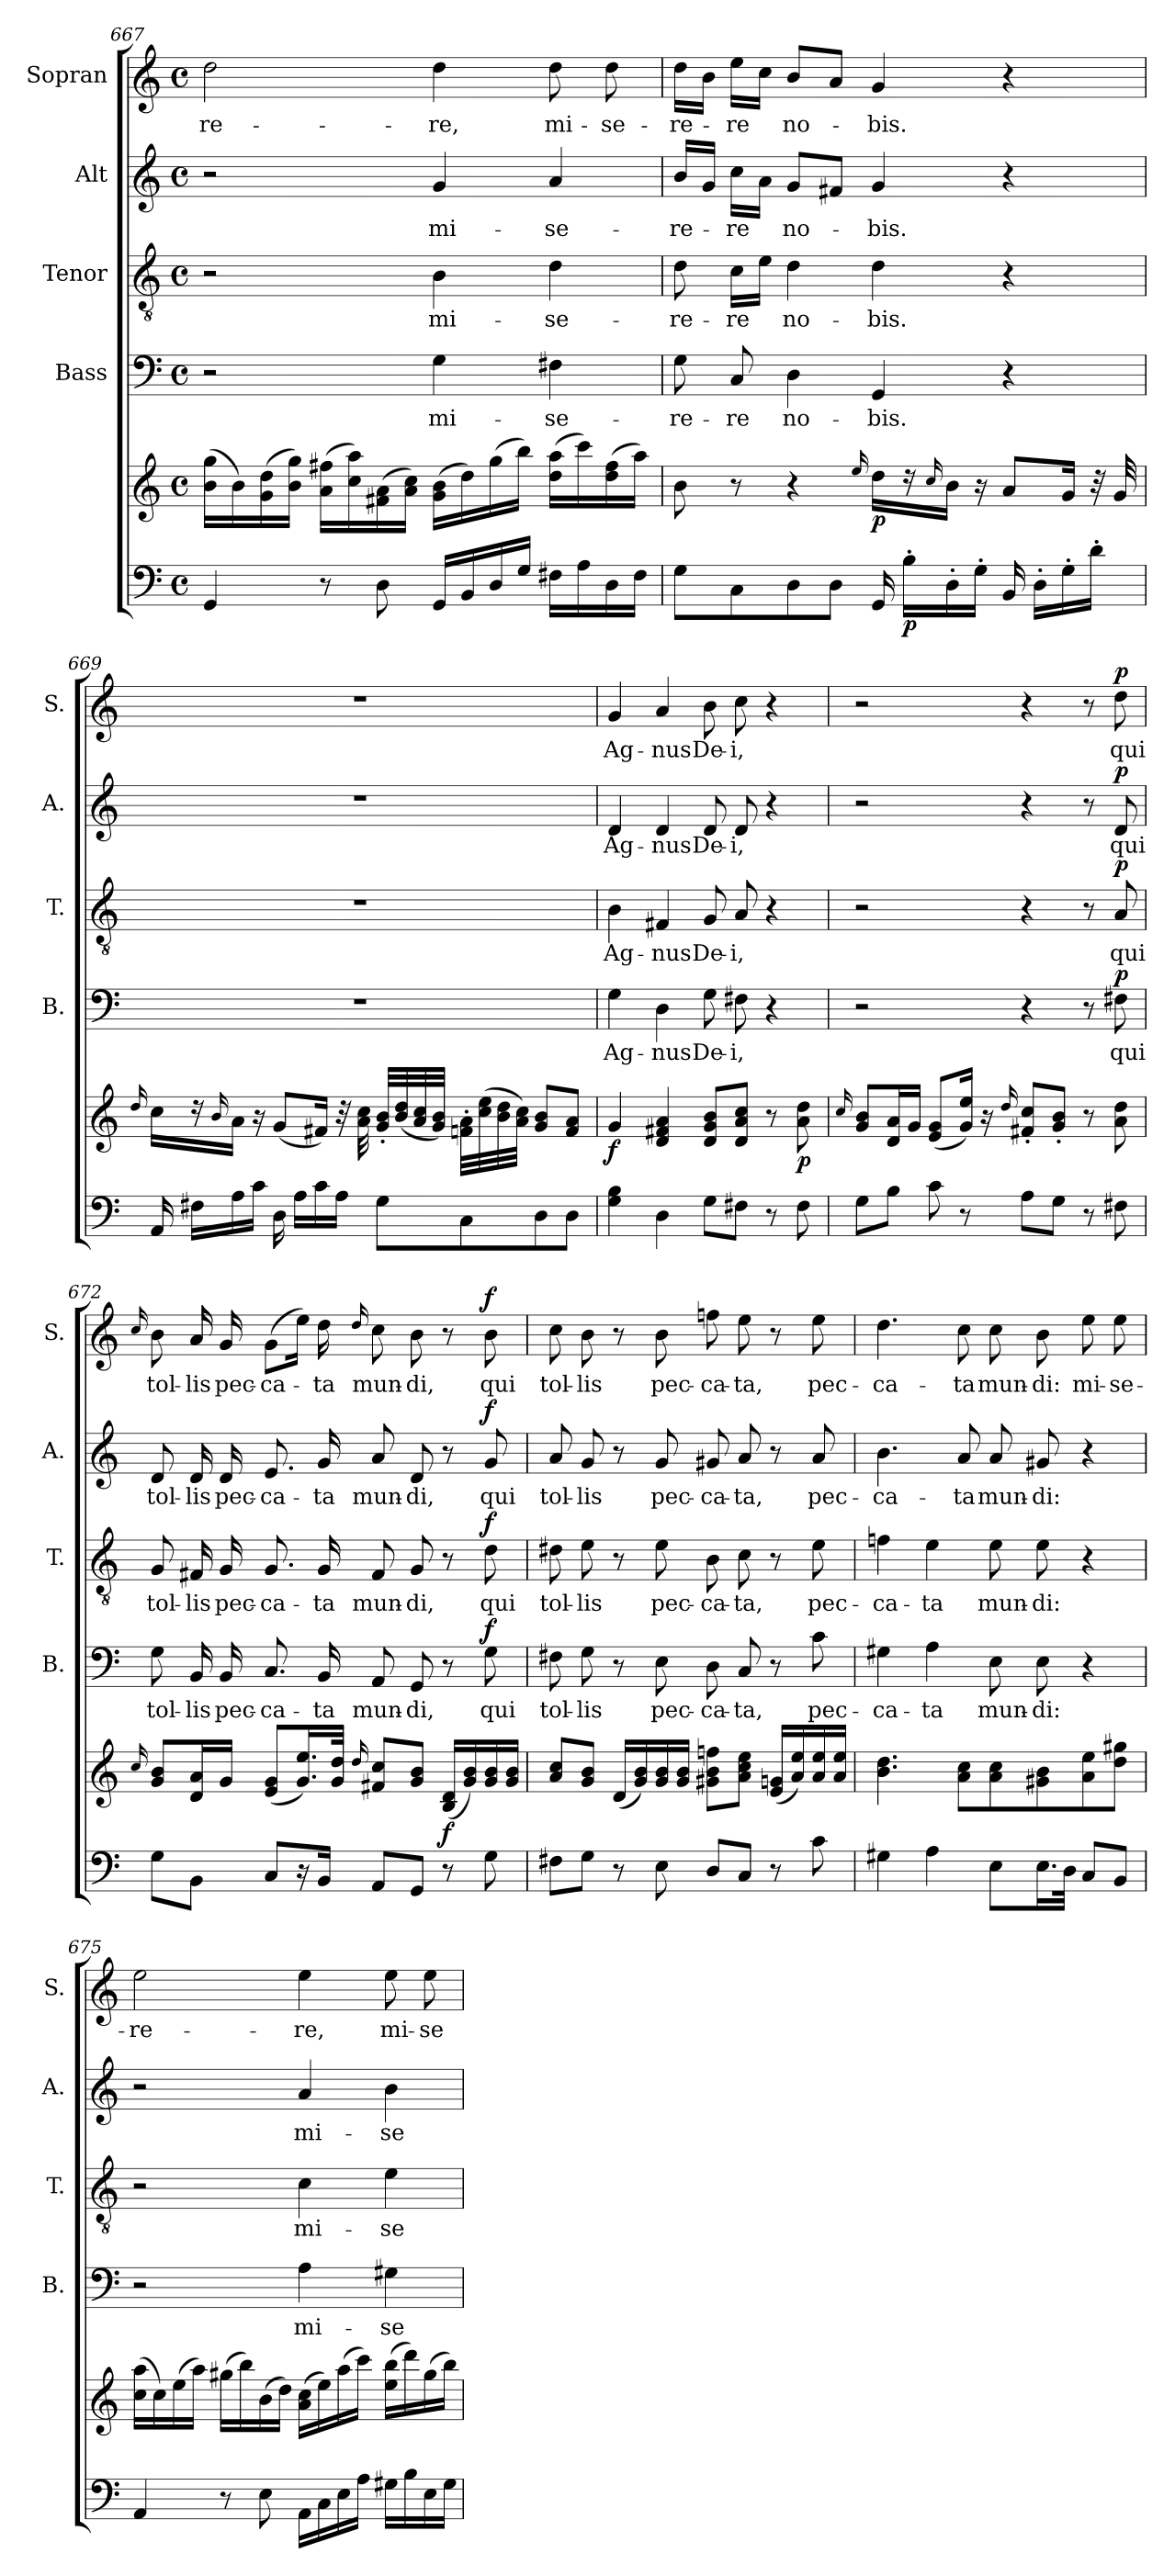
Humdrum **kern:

**kern	**kern	**dynam	**kern	**text	**dynam	**kern	**text	**dynam	**kern	**text	**dynam	**kern	**text	**dynam
*part5	*part5	*part5	*part4	*part4	*part4	*part3	*part3	*part3	*part2	*part2	*part2	*part1	*part1	*part1
*staff6	*staff5	*staff5/6	*staff4	*staff4	*staff4	*staff3	*staff3	*staff3	*staff2	*staff2	*staff2	*staff1	*staff1	*staff1
*	*	*	*I"Bass	*	*	*I"Tenor	*	*	*I"Alt	*	*	*I"Sopran	*	*
*	*	*	*I'B.	*	*	*I'T.	*	*	*I'A.	*	*	*I'S.	*	*
*clefF4	*clefG2	*	*clefF4	*	*	*clefGv2	*	*	*clefG2	*	*	*clefG2	*	*
*k[]	*k[]	*	*k[]	*	*	*k[]	*	*	*k[]	*	*	*k[]	*	*
*C:	*C:	*	*C:	*	*	*C:	*	*	*C:	*	*	*C:	*	*
*M4/4	*M4/4	*	*M4/4	*	*	*M4/4	*	*	*M4/4	*	*	*M4/4	*	*
*met(c)	*met(c)	*	*met(c)	*	*	*met(c)	*	*	*met(c)	*	*	*met(c)	*	*
=667	=667	=667	=667	=667	=667	=667	=667	=667	=667	=667	=667	=667	=667	=667
!	!	!	!	!	!	!	!	!	!	!	!	!	!LO:LY:b	!
4GG/	(>16b\ 16gg\LL	.	2r	.	.	2r	.	.	2r	.	.	2dd\	-re-	.
.	16b\)	.	.	.	.	.	.	.	.	.	.	.	.	.
.	(>16g\ 16dd\	.	.	.	.	.	.	.	.	.	.	.	.	.
.	16b\ 16gg\JJ)	.	.	.	.	.	.	.	.	.	.	.	.	.
8r	(>16a\ 16ff#X\LL	.	.	.	.	.	.	.	.	.	.	.	.	.
.	16cc\ 16aa\)	.	.	.	.	.	.	.	.	.	.	.	.	.
8D\	(>16f#X\ 16a\	.	.	.	.	.	.	.	.	.	.	.	.	.
.	16a\ 16cc\JJ)	.	.	.	.	.	.	.	.	.	.	.	.	.
!	!	!	!	!LO:LY:b	!	!	!LO:LY:b	!	!	!LO:LY:b	!	!	!LO:LY:b	!
16GG/LL	(>16g\ 16b\LL	.	4G\	mi-	.	4B\	mi-	.	4g/	mi-	.	4dd\	-re,	.
16BB/	16dd\)	.	.	.	.	.	.	.	.	.	.	.	.	.
16D/	(>16gg\	.	.	.	.	.	.	.	.	.	.	.	.	.
16G/JJ	16bb\JJ)	.	.	.	.	.	.	.	.	.	.	.	.	.
!	!	!	!	!LO:LY:b	!	!	!LO:LY:b	!	!	!LO:LY:b	!	!	!LO:LY:b	!
16F#X\LL	(>16dd\ 16aa\LL	.	4F#X\	-se-	.	4d\	-se-	.	4a/	-se-	.	8dd\	mi-	.
16A\	16ccc\)	.	.	.	.	.	.	.	.	.	.	.	.	.
!	!	!	!	!	!	!	!	!	!	!	!	!	!LO:LY:b	!
16D\	(>16dd\ 16ff#\	.	.	.	.	.	.	.	.	.	.	8dd\	-se-	.
16F#\JJ	16aa\JJ)	.	.	.	.	.	.	.	.	.	.	.	.	.
!!LO:PB:g=z
=668	=668	=668	=668	=668	=668	=668	=668	=668	=668	=668	=668	=668	=668	=668
!	!	!	!	!LO:LY:b	!	!	!LO:LY:b	!	!	!LO:LY:b	!	!	!LO:LY:b	!
8G\L	8b\	.	8G\	-re-	.	8d\	-re-	.	16b/LL	-re-	.	16dd\LL	-re-	.
.	.	.	.	.	.	.	.	.	16g/JJ	.	.	16b\JJ	.	.
!	!	!	!	!LO:LY:b	!	!	!LO:LY:b	!	!	!LO:LY:b	!	!	!LO:LY:b	!
8C\	8r	.	8C/	-re	.	16c\LL	-re	.	16cc\LL	-re	.	16ee\LL	-re	.
.	.	.	.	.	.	16e\JJ	.	.	16a\JJ	.	.	16cc\JJ	.	.
!	!	!	!	!LO:LY:b	!	!	!LO:LY:b	!	!	!LO:LY:b	!	!	!LO:LY:b	!
8D\	4r	.	4D\	no-	.	4d\	no-	.	8g/L	no-	.	8b/L	no-	.
8D\J	.	.	.	.	.	.	.	.	8f#X/J	.	.	8a/J	.	.
.	16qqee/	.	.	.	.	.	.	.	.	.	.	.	.	.
!	!	!LO:DY:b	!	!LO:LY:b	!	!	!LO:LY:b	!	!	!LO:LY:b	!	!	!LO:LY:b	!
16GG/	16dd\KL	p	4GG/	-bis.	.	4d\	-bis.	.	4g/	-bis.	.	4g/	-bis.	.
!	!	!LO:DY:b=2	!	!	!	!	!	!	!	!	!	!	!	!
16B'>\LL	16r	p	.	.	.	.	.	.	.	.	.	.	.	.
.	16qqcc/	.	.	.	.	.	.	.	.	.	.	.	.	.
16D'>\	16b\Jk	.	.	.	.	.	.	.	.	.	.	.	.	.
16G'>\JJ	16r	.	.	.	.	.	.	.	.	.	.	.	.	.
16BB/	8a/L	.	4r	.	.	4r	.	.	4r	.	.	4r	.	.
16D'>\LL	.	.	.	.	.	.	.	.	.	.	.	.	.	.
16G'>\	16g/Jk	.	.	.	.	.	.	.	.	.	.	.	.	.
16d'>\JJ	32r	.	.	.	.	.	.	.	.	.	.	.	.	.
.	32g/	.	.	.	.	.	.	.	.	.	.	.	.	.
=669	=669	=669	=669	=669	=669	=669	=669	=669	=669	=669	=669	=669	=669	=669
.	16qqdd/	.	.	.	.	.	.	.	.	.	.	.	.	.
16AA/	16cc\KL	.	1r	.	.	1r	.	.	1r	.	.	1r	.	.
16F#X\LL	16r	.	.	.	.	.	.	.	.	.	.	.	.	.
.	16qqb/	.	.	.	.	.	.	.	.	.	.	.	.	.
16A\	16a\Jk	.	.	.	.	.	.	.	.	.	.	.	.	.
16c\JJ	16r	.	.	.	.	.	.	.	.	.	.	.	.	.
16D\	(<8g/L	.	.	.	.	.	.	.	.	.	.	.	.	.
16A\LL	.	.	.	.	.	.	.	.	.	.	.	.	.	.
16c\	16f#X/Jk)	.	.	.	.	.	.	.	.	.	.	.	.	.
16A\JJ	32r	.	.	.	.	.	.	.	.	.	.	.	.	.
.	32a\ 32cc\	.	.	.	.	.	.	.	.	.	.	.	.	.
8G\L	32g/'< 32b/'<LLL	.	.	.	.	.	.	.	.	.	.	.	.	.
.	(<32b/ 32dd/	.	.	.	.	.	.	.	.	.	.	.	.	.
.	32a/ 32cc/	.	.	.	.	.	.	.	.	.	.	.	.	.
.	32g/ 32b/JJJ)	.	.	.	.	.	.	.	.	.	.	.	.	.
8C\	32fn\'> 32a\'>LLL	.	.	.	.	.	.	.	.	.	.	.	.	.
.	(>32cc\ 32ee\	.	.	.	.	.	.	.	.	.	.	.	.	.
.	32b\ 32dd\	.	.	.	.	.	.	.	.	.	.	.	.	.
.	32a\ 32cc\JJJ)	.	.	.	.	.	.	.	.	.	.	.	.	.
8D\	8g/ 8b/L	.	.	.	.	.	.	.	.	.	.	.	.	.
8D\J	8f/ 8a/J	.	.	.	.	.	.	.	.	.	.	.	.	.
!!LO:LB:g=z
=670	=670	=670	=670	=670	=670	=670	=670	=670	=670	=670	=670	=670	=670	=670
!	!	!LO:DY:b	!	!LO:LY:b	!	!	!LO:LY:b	!	!	!LO:LY:b	!	!	!LO:LY:b	!
4G\ 4B\	4g/	f	4G\	Ag-	.	4B\	Ag-	.	4d/	Ag-	.	4g/	Ag-	.
!	!	!	!	!LO:LY:b	!	!	!LO:LY:b	!	!	!LO:LY:b	!	!	!LO:LY:b	!
4D\	4d/ 4f#X/ 4a/	.	4D\	-nus	.	4F#X/	-nus	.	4d/	-nus	.	4a/	-nus	.
!	!	!	!	!LO:LY:b	!	!	!LO:LY:b	!	!	!LO:LY:b	!	!	!LO:LY:b	!
8G\L	8d/ 8g/ 8b/L	.	8G\	De-	.	8G/	De-	.	8d/	De-	.	8b\	De-	.
!	!	!	!	!LO:LY:b	!	!	!LO:LY:b	!	!	!LO:LY:b	!	!	!LO:LY:b	!
8F#X\J	8d/ 8a/ 8cc/J	.	8F#X\	-i,	.	8A/	-i,	.	8d/	-i,	.	8cc\	-i,	.
8r	8r	.	4r	.	.	4r	.	.	4r	.	.	4r	.	.
!	!	!LO:DY:b	!	!	!	!	!	!	!	!	!	!	!	!
8F#\	8a\ 8dd\	p	.	.	.	.	.	.	.	.	.	.	.	.
=671	=671	=671	=671	=671	=671	=671	=671	=671	=671	=671	=671	=671	=671	=671
.	16qqcc/	.	.	.	.	.	.	.	.	.	.	.	.	.
8G\L	8g/ 8b/L	.	2r	.	.	2r	.	.	2r	.	.	2r	.	.
8B\J	16d/ 16a/L	.	.	.	.	.	.	.	.	.	.	.	.	.
.	16g/JJ	.	.	.	.	.	.	.	.	.	.	.	.	.
8c\	(<8e/ 8g/L	.	.	.	.	.	.	.	.	.	.	.	.	.
8r	16g/ 16ee/Jk)	.	.	.	.	.	.	.	.	.	.	.	.	.
.	16r	.	.	.	.	.	.	.	.	.	.	.	.	.
.	16qqdd/	.	.	.	.	.	.	.	.	.	.	.	.	.
8A\L	8f#X/'< 8cc/'<L	.	4r	.	.	4r	.	.	4r	.	.	4r	.	.
8G\J	8g/'< 8b/'<J	.	.	.	.	.	.	.	.	.	.	.	.	.
8r	8r	.	8r	.	.	8r	.	.	8r	.	.	8r	.	.
!	!	!	!	!LO:LY:b	!LO:DY:a	!	!LO:LY:b	!LO:DY:a	!	!LO:LY:b	!LO:DY:a	!	!LO:LY:b	!LO:DY:a
8F#X\	8a\ 8dd\	.	8F#X\	qui	p	8A/	qui	p	8d/	qui	p	8dd\	qui	p
=672	=672	=672	=672	=672	=672	=672	=672	=672	=672	=672	=672	=672	=672	=672
.	16qqcc/	.	.	.	.	.	.	.	.	.	.	16qqcc/	.	.
!	!	!	!	!LO:LY:b	!	!	!LO:LY:b	!	!	!LO:LY:b	!	!	!LO:LY:b	!
8G\L	8g/ 8b/L	.	8G\	tol-	.	8G/	tol-	.	8d/	tol-	.	8b\	tol-	.
!	!	!	!	!LO:LY:b	!	!	!LO:LY:b	!	!	!LO:LY:b	!	!	!LO:LY:b	!
8BB\J	16d/ 16a/L	.	16BB/	-lis	.	16F#X/	-lis	.	16d/	-lis	.	16a/	-lis	.
!	!	!	!	!LO:LY:b	!	!	!LO:LY:b	!	!	!LO:LY:b	!	!	!LO:LY:b	!
.	16g/JJ	.	16BB/	pec-	.	16G/	pec-	.	16d/	pec-	.	16g/	pec-	.
!	!	!	!	!LO:LY:b	!	!	!LO:LY:b	!	!	!LO:LY:b	!	!	!LO:LY:b	!
8C/L	(<8e/ 8g/L	.	8.C/	-ca-	.	8.G/	-ca-	.	8.e/	-ca-	.	(>8g\L	-ca-	.
16r	16.g/ 16.ee/L)	.	.	.	.	.	.	.	.	.	.	16ee\Jk)	.	.
!	!	!	!	!LO:LY:b	!	!	!LO:LY:b	!	!	!LO:LY:b	!	!	!LO:LY:b	!
16BB/Jk	.	.	16BB/	-ta	.	16G/	-ta	.	16g/	-ta	.	16dd\	-ta	.
.	32g/ 32dd/JJk	.	.	.	.	.	.	.	.	.	.	.	.	.
.	16qqdd/	.	.	.	.	.	.	.	.	.	.	16qqdd/	.	.
!	!	!	!	!LO:LY:b	!	!	!LO:LY:b	!	!	!LO:LY:b	!	!	!LO:LY:b	!
8AA/L	8f#X/ 8cc/L	.	8AA/	mun-	.	8F#/	mun-	.	8a/	mun-	.	8cc\	mun-	.
!	!	!	!	!LO:LY:b	!	!	!LO:LY:b	!	!	!LO:LY:b	!	!	!LO:LY:b	!
8GG/J	8g/ 8b/J	.	8GG/	-di,	.	8G/	-di,	.	8d/	-di,	.	8b\	-di,	.
!	!	!LO:DY:b	!	!	!	!	!	!	!	!	!	!	!	!
8r	(<16B/ 16d/LL	f	8r	.	.	8r	.	.	8r	.	.	8r	.	.
.	16g/ 16b/)	.	.	.	.	.	.	.	.	.	.	.	.	.
!	!	!	!	!LO:LY:b	!LO:DY:a	!	!LO:LY:b	!LO:DY:a	!	!LO:LY:b	!LO:DY:a	!	!LO:LY:b	!LO:DY:a
8G\	16g/ 16b/	.	8G\	qui	f	8d\	qui	f	8g/	qui	f	8b\	qui	f
.	16g/ 16b/JJ	.	.	.	.	.	.	.	.	.	.	.	.	.
!!LO:PB:g=z
=673	=673	=673	=673	=673	=673	=673	=673	=673	=673	=673	=673	=673	=673	=673
!	!	!	!	!LO:LY:b	!	!	!LO:LY:b	!	!	!LO:LY:b	!	!	!LO:LY:b	!
8F#X\L	8a/ 8cc/L	.	8F#X\	tol-	.	8d#X\	tol-	.	8a/	tol-	.	8cc\	tol-	.
!	!	!	!	!LO:LY:b	!	!	!LO:LY:b	!	!	!LO:LY:b	!	!	!LO:LY:b	!
8G\J	8g/ 8b/J	.	8G\	-lis	.	8e\	-lis	.	8g/	-lis	.	8b\	-lis	.
8r	(<16d/LL	.	8r	.	.	8r	.	.	8r	.	.	8r	.	.
.	16g/ 16b/)	.	.	.	.	.	.	.	.	.	.	.	.	.
!	!	!	!	!LO:LY:b	!	!	!LO:LY:b	!	!	!LO:LY:b	!	!	!LO:LY:b	!
8E\	16g/ 16b/	.	8E\	pec-	.	8e\	pec-	.	8g/	pec-	.	8b\	pec-	.
.	16g/ 16b/JJ	.	.	.	.	.	.	.	.	.	.	.	.	.
!	!	!	!	!LO:LY:b	!	!	!LO:LY:b	!	!	!LO:LY:b	!	!	!LO:LY:b	!
8D/L	8g#X\ 8b\ 8ffn\L	.	8D\	-ca-	.	8B\	-ca-	.	8g#X/	-ca-	.	8ffn\	-ca-	.
!	!	!	!	!LO:LY:b	!	!	!LO:LY:b	!	!	!LO:LY:b	!	!	!LO:LY:b	!
8C/J	8a\ 8cc\ 8ee\J	.	8C/	-ta,	.	8c\	-ta,	.	8a/	-ta,	.	8ee\	-ta,	.
8r	(<16e/ 16gn/LL	.	8r	.	.	8r	.	.	8r	.	.	8r	.	.
.	16a/ 16ee/)	.	.	.	.	.	.	.	.	.	.	.	.	.
!	!	!	!	!LO:LY:b	!	!	!LO:LY:b	!	!	!LO:LY:b	!	!	!LO:LY:b	!
8c\	16a/ 16ee/	.	8c\	pec-	.	8e\	pec-	.	8a/	pec-	.	8ee\	pec-	.
.	16a/ 16ee/JJ	.	.	.	.	.	.	.	.	.	.	.	.	.
=674	=674	=674	=674	=674	=674	=674	=674	=674	=674	=674	=674	=674	=674	=674
!	!	!	!	!LO:LY:b	!	!	!LO:LY:b	!	!	!LO:LY:b	!	!	!LO:LY:b	!
4G#X\	4.b\ 4.dd\	.	4G#X\	-ca-	.	4fn\	-ca-	.	4.b\	-ca-	.	4.dd\	-ca-	.
!	!	!	!	!LO:LY:b	!	!	!LO:LY:b	!	!	!	!	!	!	!
4A\	.	.	4A\	-ta	.	4e\	-ta	.	.	.	.	.	.	.
!	!	!	!	!	!	!	!	!	!	!LO:LY:b	!	!	!LO:LY:b	!
.	8a\ 8cc\L	.	.	.	.	.	.	.	8a/	-ta	.	8cc\	-ta	.
!	!	!	!	!LO:LY:b	!	!	!LO:LY:b	!	!	!LO:LY:b	!	!	!LO:LY:b	!
8E\L	8a\ 8cc\	.	8E\	mun-	.	8e\	mun-	.	8a/	mun-	.	8cc\	mun-	.
!	!	!	!	!LO:LY:b	!	!	!LO:LY:b	!	!	!LO:LY:b	!	!	!LO:LY:b	!
16.E\L	8g#X\ 8b\	.	8E\	-di:	.	8e\	-di:	.	8g#X/	-di:	.	8b\	-di:	.
32D\JJk	.	.	.	.	.	.	.	.	.	.	.	.	.	.
!	!	!	!	!	!	!	!	!	!	!	!	!	!LO:LY:b	!
8C/L	8a\ 8ee\	.	4r	.	.	4r	.	.	4r	.	.	8ee\	mi-	.
!	!	!	!	!	!	!	!	!	!	!	!	!	!LO:LY:b	!
8BB/J	8dd\ 8gg#X\J	.	.	.	.	.	.	.	.	.	.	8ee\	-se-	.
=675	=675	=675	=675	=675	=675	=675	=675	=675	=675	=675	=675	=675	=675	=675
!	!	!	!	!	!	!	!	!	!	!	!	!	!LO:LY:b	!
4AA/	(>16cc\ 16aa\LL	.	2r	.	.	2r	.	.	2r	.	.	2ee\	-re-	.
.	16cc\)	.	.	.	.	.	.	.	.	.	.	.	.	.
.	(>16ee\	.	.	.	.	.	.	.	.	.	.	.	.	.
.	16aa\JJ)	.	.	.	.	.	.	.	.	.	.	.	.	.
8r	(>16gg#X\LL	.	.	.	.	.	.	.	.	.	.	.	.	.
.	16bb\)	.	.	.	.	.	.	.	.	.	.	.	.	.
8E\	(>16b\	.	.	.	.	.	.	.	.	.	.	.	.	.
.	16dd\JJ)	.	.	.	.	.	.	.	.	.	.	.	.	.
!	!	!	!	!LO:LY:b	!	!	!LO:LY:b	!	!	!LO:LY:b	!	!	!LO:LY:b	!
16AA\LL	(>16a\ 16cc\LL	.	4A\	mi-	.	4c\	mi-	.	4a/	mi-	.	4ee\	-re,	.
16C\	16ee\)	.	.	.	.	.	.	.	.	.	.	.	.	.
16E\	(>16aa\	.	.	.	.	.	.	.	.	.	.	.	.	.
16A\JJ	16ccc\JJ)	.	.	.	.	.	.	.	.	.	.	.	.	.
!	!	!	!	!LO:LY:b	!	!	!LO:LY:b	!	!	!LO:LY:b	!	!	!LO:LY:b	!
16G#X\LL	(>16ee\ 16bb\LL	.	4G#X\	-se-	.	4e\	-se-	.	4b\	-se-	.	8ee\	mi-	.
16B\	16ddd\)	.	.	.	.	.	.	.	.	.	.	.	.	.
!	!	!	!	!	!	!	!	!	!	!	!	!	!LO:LY:b	!
16E\	(>16gg#\	.	.	.	.	.	.	.	.	.	.	8ee\	-se-	.
16G#\JJ	16bb\JJ)	.	.	.	.	.	.	.	.	.	.	.	.	.
=	=	=	=	=	=	=	=	=	=	=	=	=	=	=
*-	*-	*-	*-	*-	*-	*-	*-	*-	*-	*-	*-	*-	*-	*-
